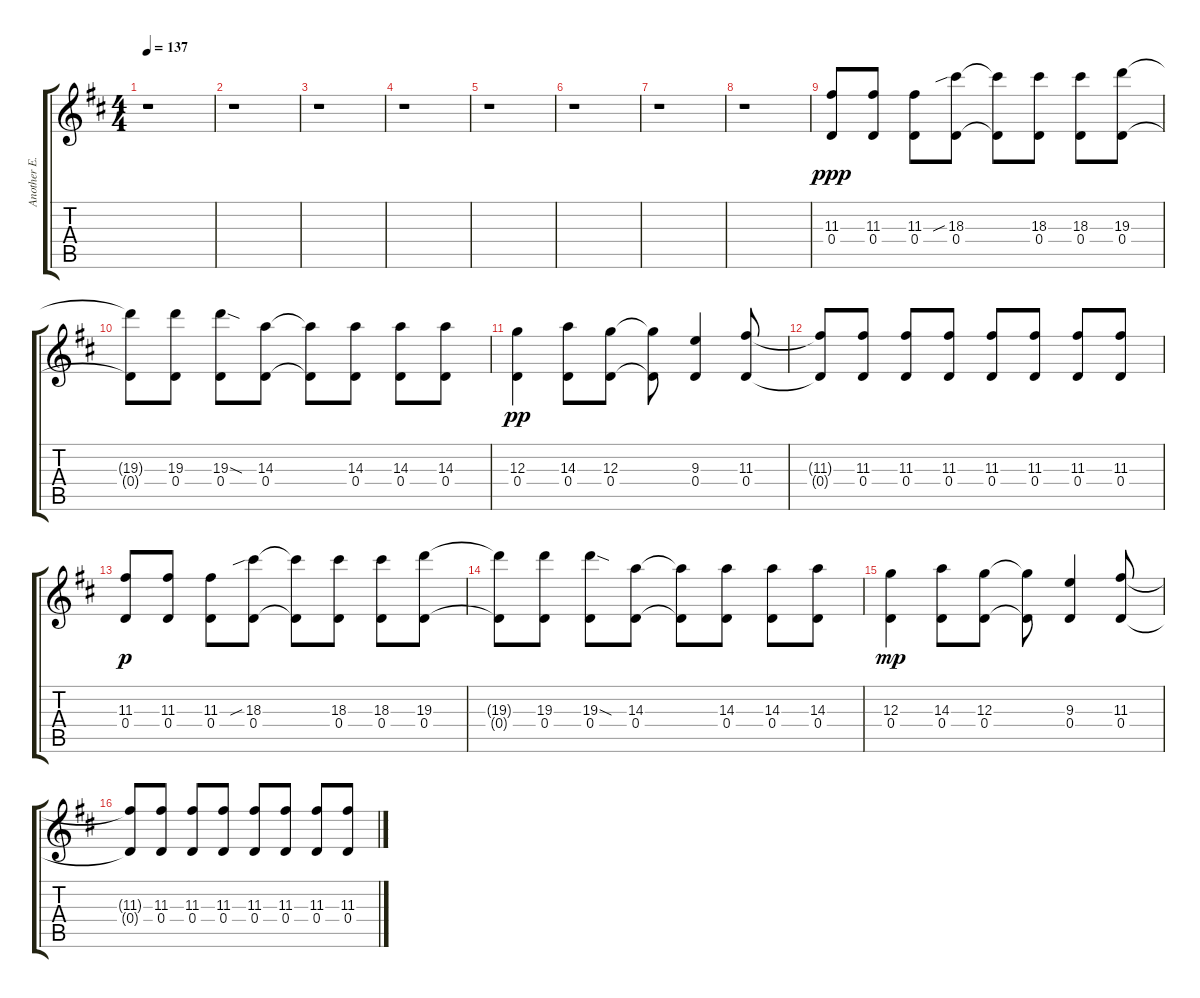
\track ("Another E. Guitar (Fade in)" "Another E.") {instrument distortionguitar}
\staff {score tabs}
\tuning (E4 B3 G3 D3 A2 E2) {hide}
\ts (4 4)
\tempo 137
\clef g2
\ks d
r.1{dy ppp} |
r.1 |
r.1 |
r.1 |
r.1 |
r.1 |
r.1 |
r.1 |
(11.3 0.4).8 (11.3 0.4).8 (11.3 0.4).8 (18.3{sib} 0.4).8 (18.3{t} 0.4{t}).8 (18.3 0.4).8 (18.3 0.4).8 (19.3 0.4).8 |
(19.3{t} 0.4{t}).8 (19.3 0.4).8 (19.3{sod} 0.4).8 (14.3 0.4).8 (14.3{t} 0.4{t}).8 (14.3 0.4).8 (14.3 0.4).8 (14.3 0.4).8 |
(12.3 0.4).4{dy pp} (14.3 0.4).8 (12.3 0.4).8 (12.3{t} 0.4{t}).8 (9.3 0.4).4 (11.3 0.4).8 |
(11.3{t} 0.4{t}).8 (11.3 0.4).8 (11.3 0.4).8 (11.3 0.4).8 (11.3 0.4).8 (11.3 0.4).8 (11.3 0.4).8 (11.3 0.4).8 |
(11.3 0.4).8{dy p} (11.3 0.4).8 (11.3 0.4).8 (18.3{sib} 0.4).8 (18.3{t} 0.4{t}).8 (18.3 0.4).8 (18.3 0.4).8 (19.3 0.4).8 |
(19.3{t} 0.4{t}).8 (19.3 0.4).8 (19.3{sod} 0.4).8 (14.3 0.4).8 (14.3{t} 0.4{t}).8 (14.3 0.4).8 (14.3 0.4).8 (14.3 0.4).8 |
(12.3 0.4).4{dy mp} (14.3 0.4).8 (12.3 0.4).8 (12.3{t} 0.4{t}).8 (9.3 0.4).4 (11.3 0.4).8 |
(11.3{t} 0.4{t}).8 (11.3 0.4).8 (11.3 0.4).8 (11.3 0.4).8 (11.3 0.4).8 (11.3 0.4).8 (11.3 0.4).8 (11.3 0.4).8
